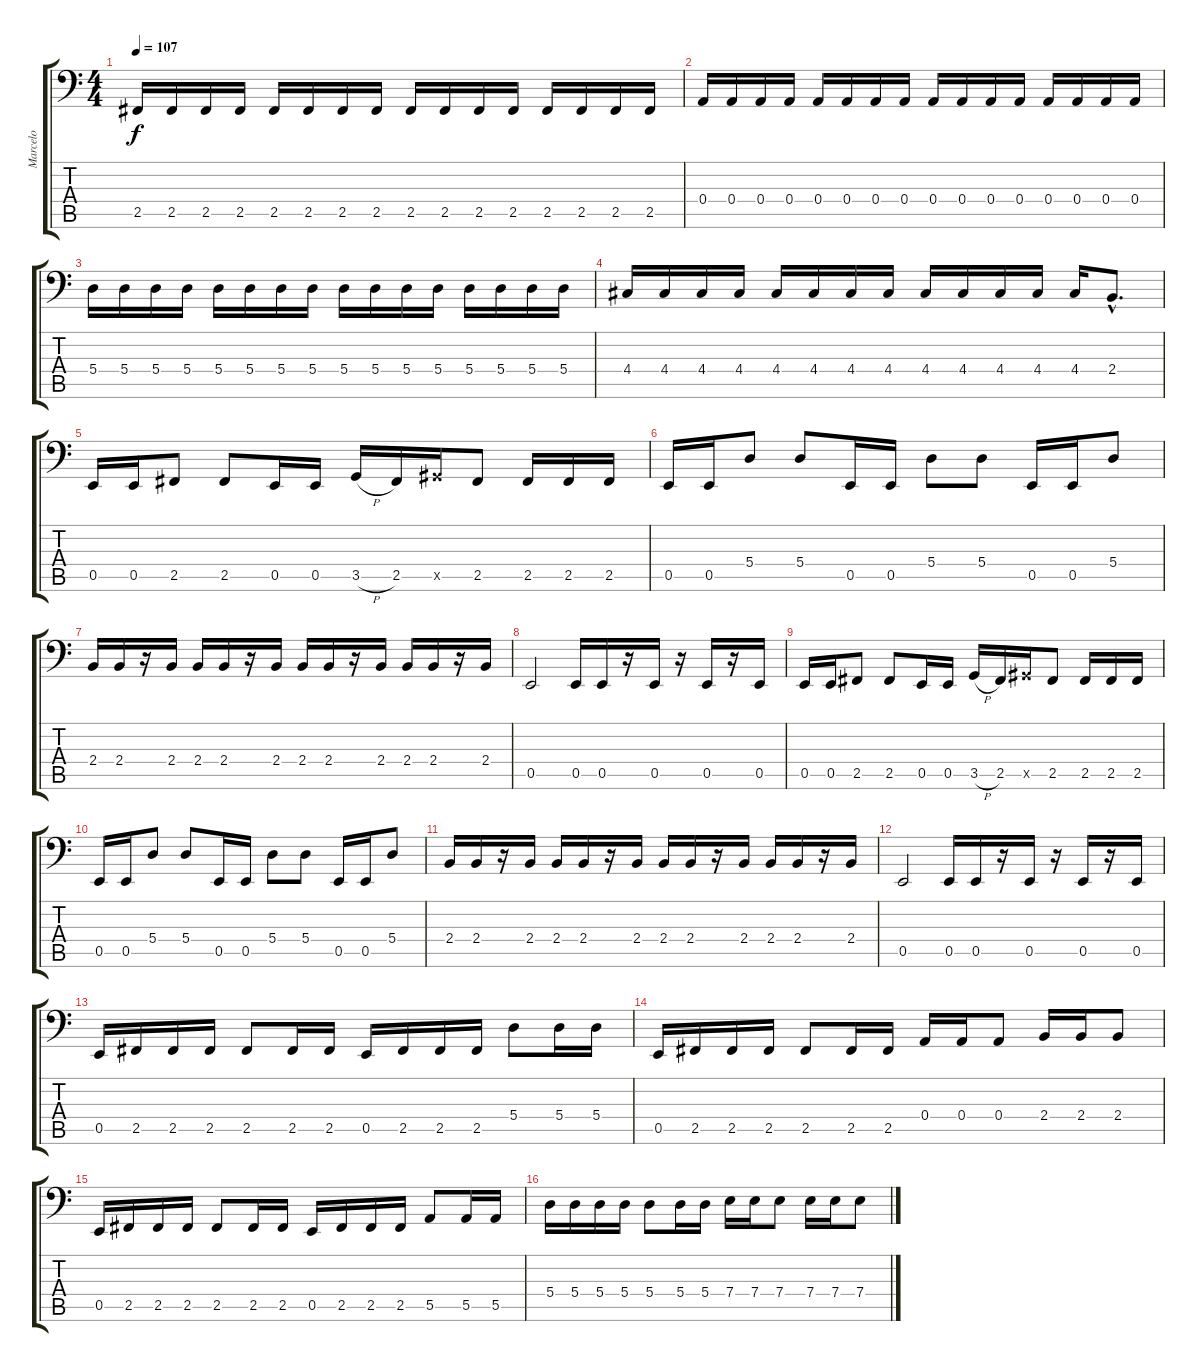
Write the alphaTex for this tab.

\track ("Marcelo" "Marcelo") {instrument fretlessbass}
\staff {score tabs}
\tuning (C3 G2 D2 A1 E1 B0) {hide}
\ts (4 4)
\tempo 107
\clef f4
\ks c
2.5.16{dy f} 2.5.16 2.5.16 2.5.16 2.5.16 2.5.16 2.5.16 2.5.16 2.5.16 2.5.16 2.5.16 2.5.16 2.5.16 2.5.16 2.5.16 2.5.16 |
0.4.16 0.4.16 0.4.16 0.4.16 0.4.16 0.4.16 0.4.16 0.4.16 0.4.16 0.4.16 0.4.16 0.4.16 0.4.16 0.4.16 0.4.16 0.4.16 |
5.4.16 5.4.16 5.4.16 5.4.16 5.4.16 5.4.16 5.4.16 5.4.16 5.4.16 5.4.16 5.4.16 5.4.16 5.4.16 5.4.16 5.4.16 5.4.16 |
4.4.16 4.4.16 4.4.16 4.4.16 4.4.16 4.4.16 4.4.16 4.4.16 4.4.16 4.4.16 4.4.16 4.4.16 4.4.16 2.4{hac}.8{d} |
0.5.16 0.5.16 2.5.8 2.5.8 0.5.16 0.5.16 3.5{h}.16 2.5.16 4.5{x}.16 2.5.8 2.5.16 2.5.16 2.5.16 |
0.5.16 0.5.16 5.4.8 5.4.8 0.5.16 0.5.16 5.4.8 5.4.8 0.5.16 0.5.16 5.4.8 |
2.4.16 2.4.16 r.16 2.4.16 2.4.16 2.4.16 r.16 2.4.16 2.4.16 2.4.16 r.16 2.4.16 2.4.16 2.4.16 r.16 2.4.16 |
0.5.2 0.5.16 0.5.16 r.16 0.5.16 r.16 0.5.16 r.16 0.5.16 |
0.5.16 0.5.16 2.5.8 2.5.8 0.5.16 0.5.16 3.5{h}.16 2.5.16 4.5{x}.16 2.5.8 2.5.16 2.5.16 2.5.16 |
0.5.16 0.5.16 5.4.8 5.4.8 0.5.16 0.5.16 5.4.8 5.4.8 0.5.16 0.5.16 5.4.8 |
2.4.16 2.4.16 r.16 2.4.16 2.4.16 2.4.16 r.16 2.4.16 2.4.16 2.4.16 r.16 2.4.16 2.4.16 2.4.16 r.16 2.4.16 |
0.5.2 0.5.16 0.5.16 r.16 0.5.16 r.16 0.5.16 r.16 0.5.16 |
0.5.16 2.5.16 2.5.16 2.5.16 2.5.8 2.5.16 2.5.16 0.5.16 2.5.16 2.5.16 2.5.16 5.4.8 5.4.16 5.4.16 |
0.5.16 2.5.16 2.5.16 2.5.16 2.5.8 2.5.16 2.5.16 0.4.16 0.4.16 0.4.8 2.4.16 2.4.16 2.4.8 |
0.5.16 2.5.16 2.5.16 2.5.16 2.5.8 2.5.16 2.5.16 0.5.16 2.5.16 2.5.16 2.5.16 5.5.8 5.5.16 5.5.16 |
5.4.16 5.4.16 5.4.16 5.4.16 5.4.8 5.4.16 5.4.16 7.4.16 7.4.16 7.4.8 7.4.16 7.4.16 7.4.8
